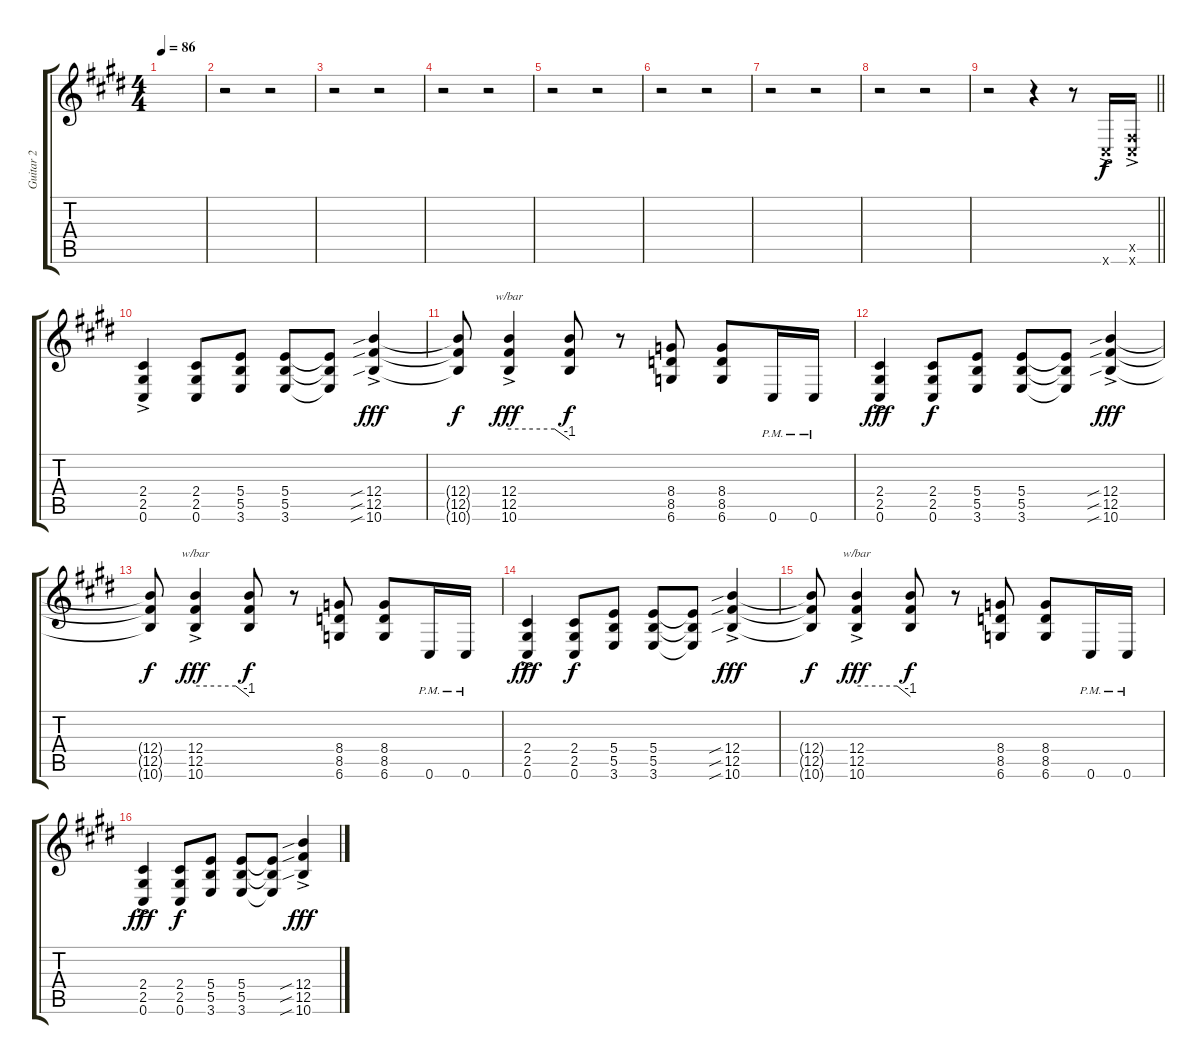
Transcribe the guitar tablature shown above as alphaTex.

\track ("Guitar 2" "Guitar 2") {instrument overdrivenguitar}
\staff {score tabs}
\tuning (Db4 Ab3 E3 B2 Gb2 Db2) {hide}
\ts (4 4)
\tempo 86
\clef g2
\ks c#minor
|
r.2 r.2 |
r.2 r.2 |
r.2 r.2 |
r.2 r.2 |
r.2 r.2 |
r.2 r.2 |
r.2 r.2 |
\barLineRight lightlight
r.2 r.4 r.8 0.6{ac x}.16 (0.5{ac x} 0.6{ac x}).16 |
(2.4{ac} 2.5{ac} 0.6{ac}).4 (2.4 2.5 0.6).8{dy f} (5.4 5.5 3.6).8 (5.4 5.5 3.6).8 (5.4{t} 5.5{t} 3.6{t}).8 (12.4{sib ac} 12.5{sib ac} 10.6{sib ac}).4{dy fff} |
(12.4{t} 12.5{t} 10.6{t}).8{dy f} (12.4{ac} 12.5{ac} 10.6{ac}).4{tbe (custom default 0 0 45 0 60 -4) dy fff} (12.4{t} 12.5{t} 10.6{t}).8{dy f} r.8 (8.4 8.5 6.6).8 (8.4 8.5 6.6).8 0.6{pm}.16 0.6{pm}.16 |
(2.4{ac} 2.5{ac} 0.6{ac}).4{dy fff} (2.4 2.5 0.6).8{dy f} (5.4 5.5 3.6).8 (5.4 5.5 3.6).8 (5.4{t} 5.5{t} 3.6{t}).8 (12.4{sib ac} 12.5{sib ac} 10.6{sib ac}).4{dy fff} |
(12.4{t} 12.5{t} 10.6{t}).8{dy f} (12.4{ac} 12.5{ac} 10.6{ac}).4{tbe (custom default 0 0 45 0 60 -4) dy fff} (12.4{t} 12.5{t} 10.6{t}).8{dy f} r.8 (8.4 8.5 6.6).8 (8.4 8.5 6.6).8 0.6{pm}.16 0.6{pm}.16 |
(2.4{ac} 2.5{ac} 0.6{ac}).4{dy fff} (2.4 2.5 0.6).8{dy f} (5.4 5.5 3.6).8 (5.4 5.5 3.6).8 (5.4{t} 5.5{t} 3.6{t}).8 (12.4{sib ac} 12.5{sib ac} 10.6{sib ac}).4{dy fff} |
(12.4{t} 12.5{t} 10.6{t}).8{dy f} (12.4{ac} 12.5{ac} 10.6{ac}).4{tbe (custom default 0 0 45 0 60 -4) dy fff} (12.4{t} 12.5{t} 10.6{t}).8{dy f} r.8 (8.4 8.5 6.6).8 (8.4 8.5 6.6).8 0.6{pm}.16 0.6{pm}.16 |
(2.4{ac} 2.5{ac} 0.6{ac}).4{dy fff} (2.4 2.5 0.6).8{dy f} (5.4 5.5 3.6).8 (5.4 5.5 3.6).8 (5.4{t} 5.5{t} 3.6{t}).8 (12.4{sib ac} 12.5{sib ac} 10.6{sib ac}).4{dy fff}
